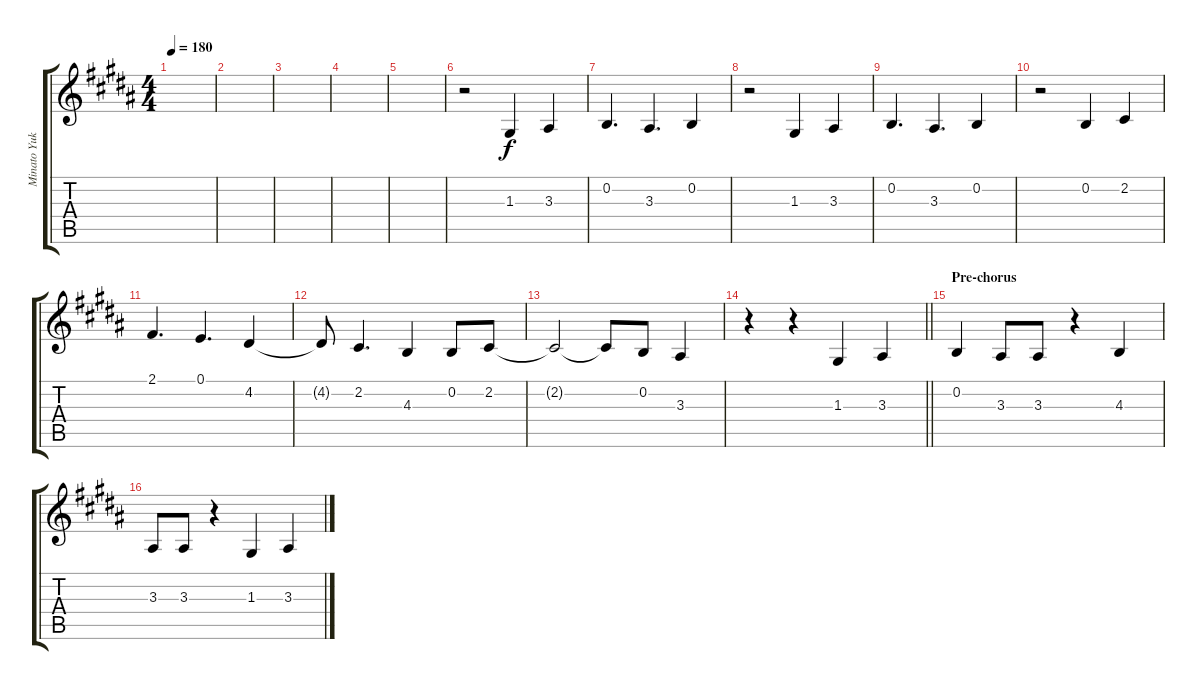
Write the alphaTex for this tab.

\track ("Minato Yukina" "Minato Yuk") {instrument clarinet}
\staff {score tabs}
\tuning (E4 B3 G3 D3 A2 E2) {hide}
\ts (4 4)
\tempo 180
\clef g2
\ks b
|
|
|
|
|
r.2 1.3.4 3.3.4 |
0.2.4{d} 3.3.4{d} 0.2.4 |
r.2 1.3.4 3.3.4 |
0.2.4{d} 3.3.4{d} 0.2.4 |
r.2 0.2.4 2.2.4 |
2.1.4{d} 0.1.4{d} 4.2.4 |
4.2{t}.8 2.2.4{d} 4.3.4 0.2.8 2.2.8 |
2.2{t}.2 2.2{t}.8 0.2.8 3.3.4 |
\barLineRight lightlight
r.4 r.4 1.3.4 3.3.4 |
\section ("" "Pre-chorus")
0.2.4 3.3.8 3.3.8 r.4 4.3.4 |
3.3.8 3.3.8 r.4 1.3.4 3.3.4
